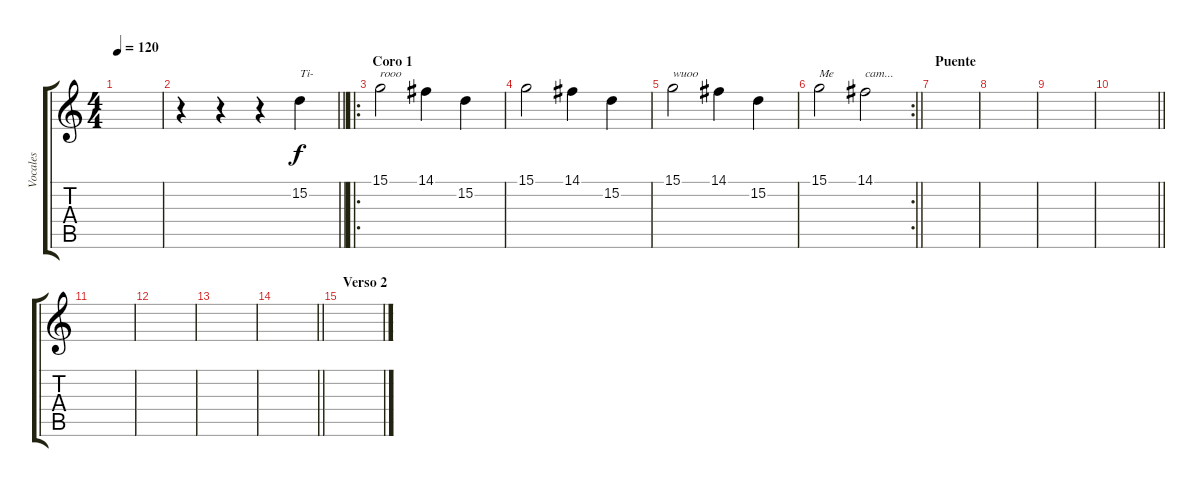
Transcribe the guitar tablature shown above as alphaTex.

\track ("Vocales" "Vocales") {instrument choiraahs}
\staff {score tabs}
\tuning (E4 B3 G3 D3 A2 E2) {hide}
\ts (4 4)
\tempo 120
\clef g2
\ks c
|
\barLineRight lightlight
r.4 r.4 r.4 15.2.4{txt "Ti-"} |
\ro
\section ("" "Coro 1")
15.1.2{txt "rooo"} 14.1.4 15.2.4 |
15.1.2 14.1.4 15.2.4 |
15.1.2{txt "wuoo"} 14.1.4 15.2.4 |
\rc 2
\barLineRight lightlight
15.1.2{txt "Me"} 14.1.2{txt "cam..."} |
\section ("" "Puente")
|
|
|
\barLineRight lightlight
|
\section ("" "")
|
|
|
\barLineRight lightlight
|
\section ("" "Verso 2")
